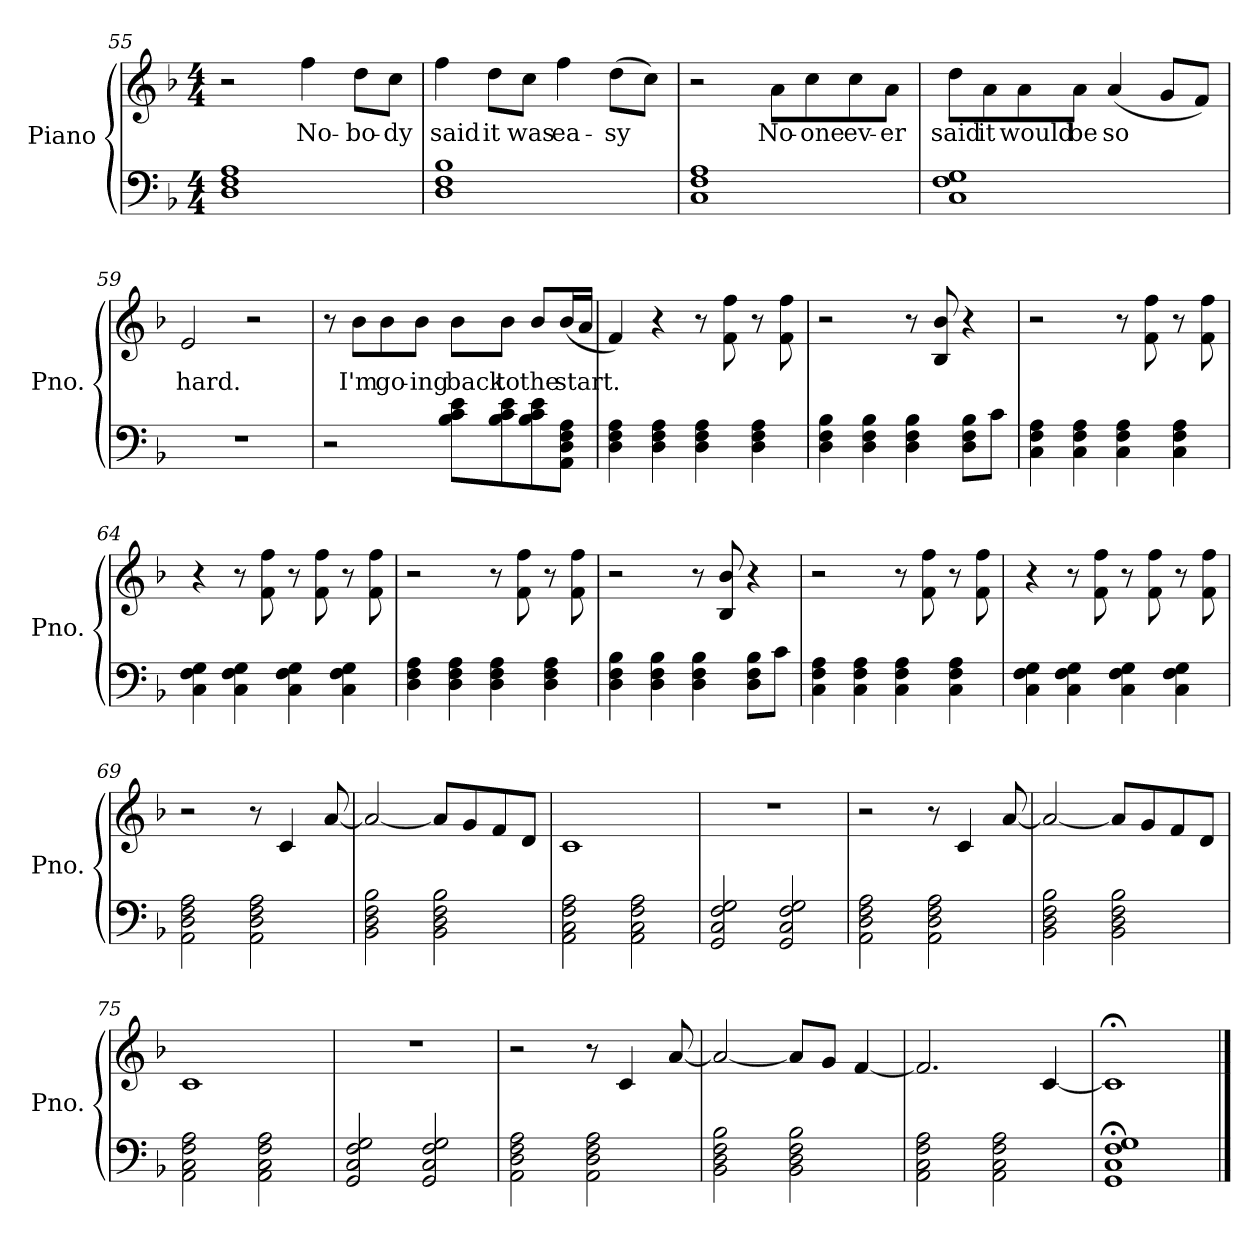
**kern	**kern	**text
*part1	*part1	*part1
*staff2	*staff1	*staff1
*I"Piano	*	*
*I'Pno.	*	*
!!LO:LB:g=z
*clefF4	*clefG2	*
*k[b-]	*k[b-]	*
*M4/4	*M4/4	*
=55	=55	=55
1D 1F 1A	2r	.
!	!	!LO:LY:b
.	4ff\	No-
!	!	!LO:LY:b
.	8dd\L	-bo-
!	!	!LO:LY:b
.	8cc\J	-dy
=56	=56	=56
!	!	!LO:LY:b
1D 1F 1B-	4ff\	said
!	!	!LO:LY:b
.	8dd\L	it
!	!	!LO:LY:b
.	8cc\J	was
!	!	!LO:LY:b
.	4ff\	ea-
!	!	!LO:LY:b
.	(>8dd\L	-sy
.	8cc\J)	.
=57	=57	=57
1C 1F 1A	2r	.
!	!	!LO:LY:b
.	8a\L	No-
!	!	!LO:LY:b
.	8cc\	-one
!	!	!LO:LY:b
.	8cc\	ev-
!	!	!LO:LY:b
.	8a\J	-er
=58	=58	=58
!	!	!LO:LY:b
1C 1F 1G	8dd\L	said
!	!	!LO:LY:b
.	8a\	it
!	!	!LO:LY:b
.	8a\	would
!	!	!LO:LY:b
.	8a\J	be
!	!	!LO:LY:b
.	(<4a/	so
.	8g/L	.
.	8f/J)	.
=59	=59	=59
!	!	!LO:LY:b
1r	2e/	hard.
.	2r	.
!!LO:LB:g=z
=60	=60	=60
2r	8r	.
!	!	!LO:LY:b
.	8b-\L	I'm
!	!	!LO:LY:b
.	8b-\	go-
!	!	!LO:LY:b
.	8b-\J	-ing
!	!	!LO:LY:b
8B-\ 8c\ 8e\L	8b-\L	back
!	!	!LO:LY:b
8B-\ 8c\ 8e\	8b-\J	to
!	!	!LO:LY:b
8B-\ 8c\ 8e\	8b-/L	the
!	!	!LO:LY:b
8AA\ 8D\ 8F\ 8A\J	(<16b-/L	start.
.	16a/JJ	.
=61	=61	=61
*	*MM86	*
4D\ 4F\ 4A\	4f/)	.
4D\ 4F\ 4A\	4r	.
4D\ 4F\ 4A\	8r	.
.	8f\ 8ff\	.
4D\ 4F\ 4A\	8r	.
.	8f\ 8ff\	.
=62	=62	=62
4D\ 4F\ 4B-\	2r	.
4D\ 4F\ 4B-\	.	.
4D\ 4F\ 4B-\	8r	.
.	8B-/ 8b-/	.
8D\ 8F\ 8B-\L	4r	.
8c\J	.	.
=63	=63	=63
4C\ 4F\ 4A\	2r	.
4C\ 4F\ 4A\	.	.
4C\ 4F\ 4A\	8r	.
.	8f\ 8ff\	.
4C\ 4F\ 4A\	8r	.
.	8f\ 8ff\	.
=64	=64	=64
4C\ 4F\ 4G\	4r	.
4C\ 4F\ 4G\	8r	.
.	8f\ 8ff\	.
4C\ 4F\ 4G\	8r	.
.	8f\ 8ff\	.
4C\ 4F\ 4G\	8r	.
.	8f\ 8ff\	.
!!LO:LB:g=z
=65	=65	=65
4D\ 4F\ 4A\	2r	.
4D\ 4F\ 4A\	.	.
4D\ 4F\ 4A\	8r	.
.	8f\ 8ff\	.
4D\ 4F\ 4A\	8r	.
.	8f\ 8ff\	.
=66	=66	=66
4D\ 4F\ 4B-\	2r	.
4D\ 4F\ 4B-\	.	.
4D\ 4F\ 4B-\	8r	.
.	8B-/ 8b-/	.
8D\ 8F\ 8B-\L	4r	.
8c\J	.	.
=67	=67	=67
4C\ 4F\ 4A\	2r	.
4C\ 4F\ 4A\	.	.
4C\ 4F\ 4A\	8r	.
.	8f\ 8ff\	.
4C\ 4F\ 4A\	8r	.
.	8f\ 8ff\	.
=68	=68	=68
4C\ 4F\ 4G\	4r	.
4C\ 4F\ 4G\	8r	.
.	8f\ 8ff\	.
4C\ 4F\ 4G\	8r	.
.	8f\ 8ff\	.
4C\ 4F\ 4G\	8r	.
.	8f\ 8ff\	.
=69	=69	=69
2AA\ 2D\ 2F\ 2A\	2r	.
2AA\ 2D\ 2F\ 2A\	8r	.
*	*8va	*
.	4cc/	.
.	[8aa/	.
=70	=70	=70
2BB-\ 2D\ 2F\ 2B-\	2aa/_	.
2BB-\ 2D\ 2F\ 2B-\	8aa/L]	.
.	8gg/	.
.	8ff/	.
.	8dd/J	.
=71	=71	=71
2AA\ 2C\ 2F\ 2A\	1cc	.
2AA\ 2C\ 2F\ 2A\	.	.
=72	=72	=72
*	*X8va	*
2GG/ 2C/ 2F/ 2G/	1r	.
2GG/ 2C/ 2F/ 2G/	.	.
!!LO:PB:g=z
=73	=73	=73
2AA\ 2D\ 2F\ 2A\	2r	.
2AA\ 2D\ 2F\ 2A\	8r	.
*	*8va	*
.	4cc/	.
.	[8aa/	.
=74	=74	=74
2BB-\ 2D\ 2F\ 2B-\	2aa/_	.
2BB-\ 2D\ 2F\ 2B-\	8aa/L]	.
.	8gg/	.
.	8ff/	.
.	8dd/J	.
=75	=75	=75
2AA\ 2C\ 2F\ 2A\	1cc	.
2AA\ 2C\ 2F\ 2A\	.	.
=76	=76	=76
*	*X8va	*
2GG/ 2C/ 2F/ 2G/	1r	.
2GG/ 2C/ 2F/ 2G/	.	.
=77	=77	=77
2AA\ 2D\ 2F\ 2A\	2r	.
2AA\ 2D\ 2F\ 2A\	8r	.
.	4c/	.
.	[8a/	.
=78	=78	=78
2BB-\ 2D\ 2F\ 2B-\	2a/_	.
2BB-\ 2D\ 2F\ 2B-\	8a/L]	.
.	8g/J	.
.	[4f/	.
=79	=79	=79
2AA\ 2C\ 2F\ 2A\	2.f/]	.
2AA\ 2C\ 2F\ 2A\	.	.
.	[4c/	.
=80	=80	=80
1GG;< 1C;< 1F;< 1G;<	1c;<]	.
==	==	==
*-	*-	*-
